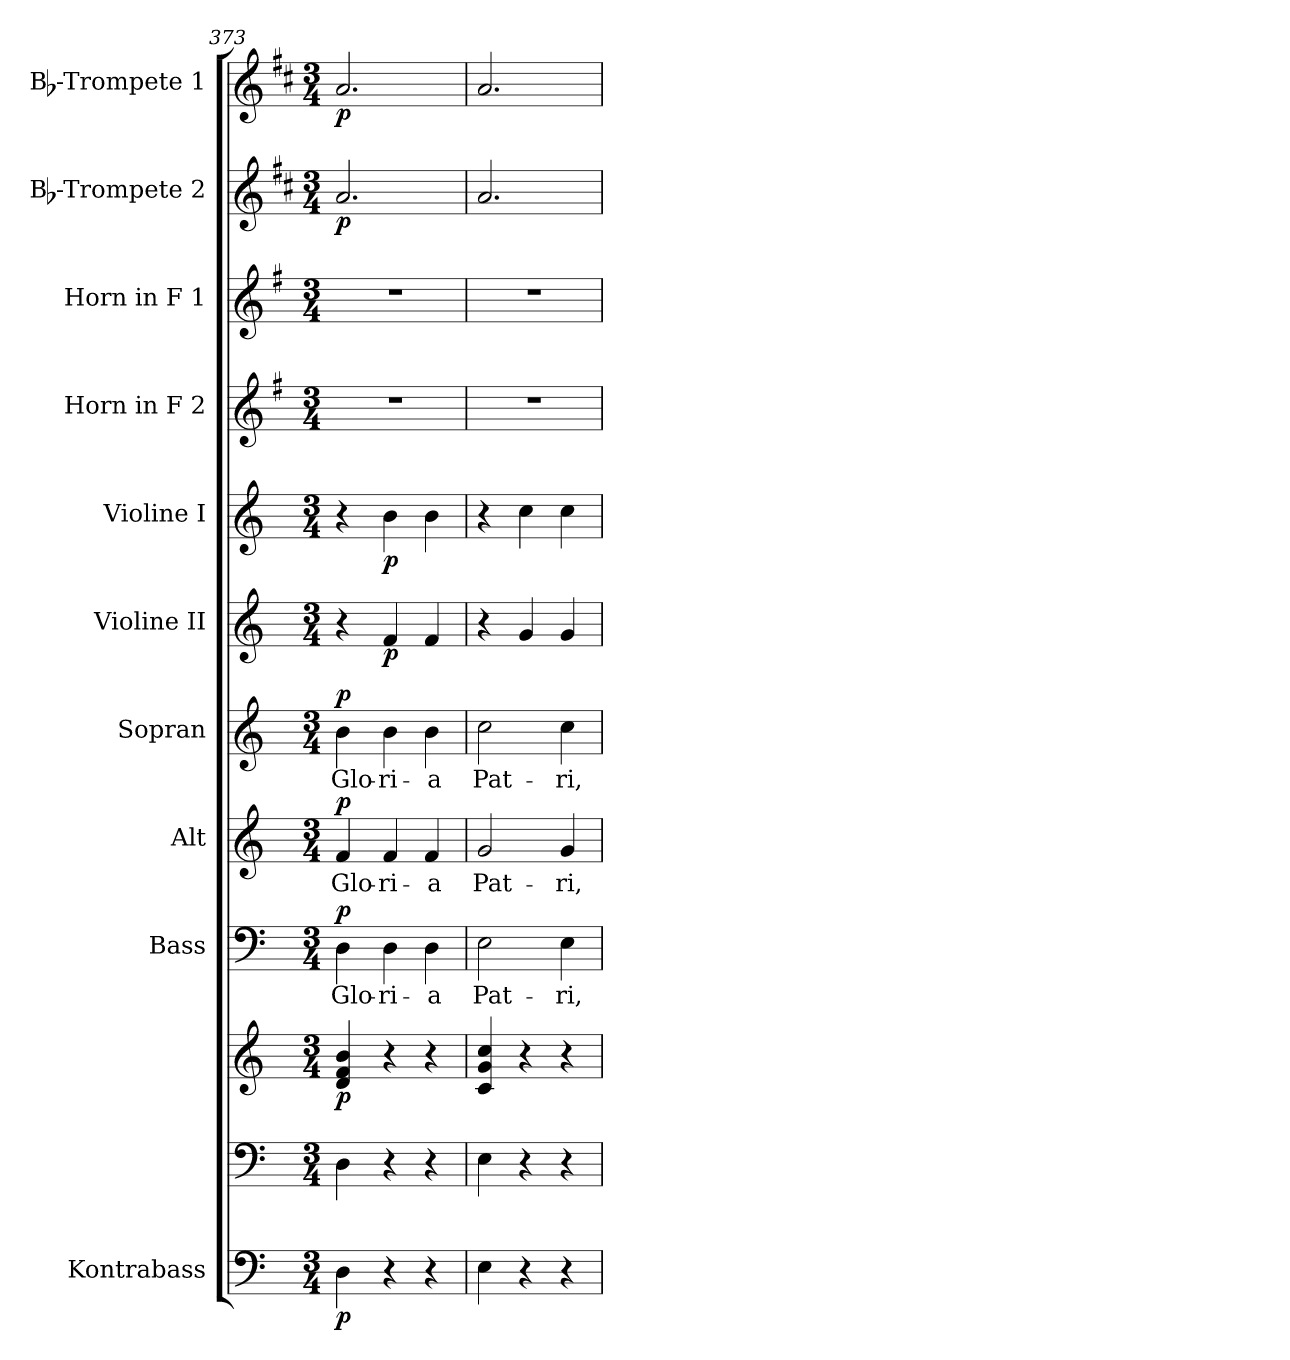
**kern	**dynam	**kern	**kern	**dynam	**kern	**text	**dynam	**kern	**text	**dynam	**kern	**text	**dynam	**kern	**dynam	**kern	**dynam	**kern	**kern	**kern	**dynam	**kern	**dynam
*part11	*part11	*part10	*part10	*part10	*part9	*part9	*part9	*part8	*part8	*part8	*part7	*part7	*part7	*part6	*part6	*part5	*part5	*part4	*part3	*part2	*part2	*part1	*part1
*staff12	*staff12	*staff11	*staff10	*staff10/11	*staff9	*staff9	*staff9	*staff8	*staff8	*staff8	*staff7	*staff7	*staff7	*staff6	*staff6	*staff5	*staff5	*staff4	*staff3	*staff2	*staff2	*staff1	*staff1
*I"Kontrabass	*	*	*	*	*I"Bass	*	*	*I"Alt	*	*	*I"Sopran	*	*	*I"Violine II	*	*I"Violine I	*	*I"Horn in F 2	*I"Horn in F 1	*I"Bb-Trompete 2	*	*I"Bb-Trompete 1	*
*I'Kb.	*	*	*	*	*I'B.	*	*	*I'A.	*	*	*I'S.	*	*	*I'Vl. II	*	*I'Vl. I	*	*	*	*I'Bb Trp. 2	*	*I'Bb Trp. 1	*
*clefF4	*	*clefF4	*clefG2	*	*clefF4	*	*	*clefG2	*	*	*clefG2	*	*	*clefG2	*	*clefG2	*	*clefG2	*clefG2	*clefG2	*	*clefG2	*
*ITrd7c12	*	*	*	*	*	*	*	*	*	*	*	*	*	*	*	*	*	*ITrd4c7	*ITrd4c7	*ITrd1c2	*	*ITrd1c2	*
*k[]	*	*k[]	*k[]	*	*k[]	*	*	*k[]	*	*	*k[]	*	*	*k[]	*	*k[]	*	*k[]	*k[]	*k[]	*	*k[]	*
*C:	*	*C:	*C:	*	*C:	*	*	*C:	*	*	*C:	*	*	*C:	*	*C:	*	*C:	*C:	*C:	*	*C:	*
*M3/4	*	*M3/4	*M3/4	*	*M3/4	*	*	*M3/4	*	*	*M3/4	*	*	*M3/4	*	*M3/4	*	*M3/4	*M3/4	*M3/4	*	*M3/4	*
=373	=373	=373	=373	=373	=373	=373	=373	=373	=373	=373	=373	=373	=373	=373	=373	=373	=373	=373	=373	=373	=373	=373	=373
!	!LO:DY:b	!	!	!LO:DY:b	!	!LO:LY:b	!LO:DY:a	!	!LO:LY:b	!LO:DY:a	!	!LO:LY:b	!LO:DY:a	!	!	!	!	!	!	!	!LO:DY:b	!	!LO:DY:b
4DD\	p	4D\	4d/ 4f/ 4b/	p	4D\	Glo-	p	4f/	Glo-	p	4b\	Glo-	p	4r	.	4r	.	2.r	2.r	2.g/	p	2.g/	p
!	!	!	!	!	!	!LO:LY:b	!	!	!LO:LY:b	!	!	!LO:LY:b	!	!	!LO:DY:b	!	!LO:DY:b	!	!	!	!	!	!
4r	.	4r	4r	.	4D\	-ri-	.	4f/	-ri-	.	4b\	-ri-	.	4f/	p	4b\	p	.	.	.	.	.	.
!	!	!	!	!	!	!LO:LY:b	!	!	!LO:LY:b	!	!	!LO:LY:b	!	!	!	!	!	!	!	!	!	!	!
4r	.	4r	4r	.	4D\	-a	.	4f/	-a	.	4b\	-a	.	4f/	.	4b\	.	.	.	.	.	.	.
=374	=374	=374	=374	=374	=374	=374	=374	=374	=374	=374	=374	=374	=374	=374	=374	=374	=374	=374	=374	=374	=374	=374	=374
!	!	!	!	!	!	!LO:LY:b	!	!	!LO:LY:b	!	!	!LO:LY:b	!	!	!	!	!	!	!	!	!	!	!
4EE\	.	4E\	4c/ 4g/ 4cc/	.	2E\	Pat-	.	2g/	Pat-	.	2cc\	Pat-	.	4r	.	4r	.	2.r	2.r	2.g/	.	2.g/	.
4r	.	4r	4r	.	.	.	.	.	.	.	.	.	.	4g/	.	4cc\	.	.	.	.	.	.	.
!	!	!	!	!	!	!LO:LY:b	!	!	!LO:LY:b	!	!	!LO:LY:b	!	!	!	!	!	!	!	!	!	!	!
4r	.	4r	4r	.	4E\	-ri,	.	4g/	-ri,	.	4cc\	-ri,	.	4g/	.	4cc\	.	.	.	.	.	.	.
=	=	=	=	=	=	=	=	=	=	=	=	=	=	=	=	=	=	=	=	=	=	=	=
*-	*-	*-	*-	*-	*-	*-	*-	*-	*-	*-	*-	*-	*-	*-	*-	*-	*-	*-	*-	*-	*-	*-	*-
